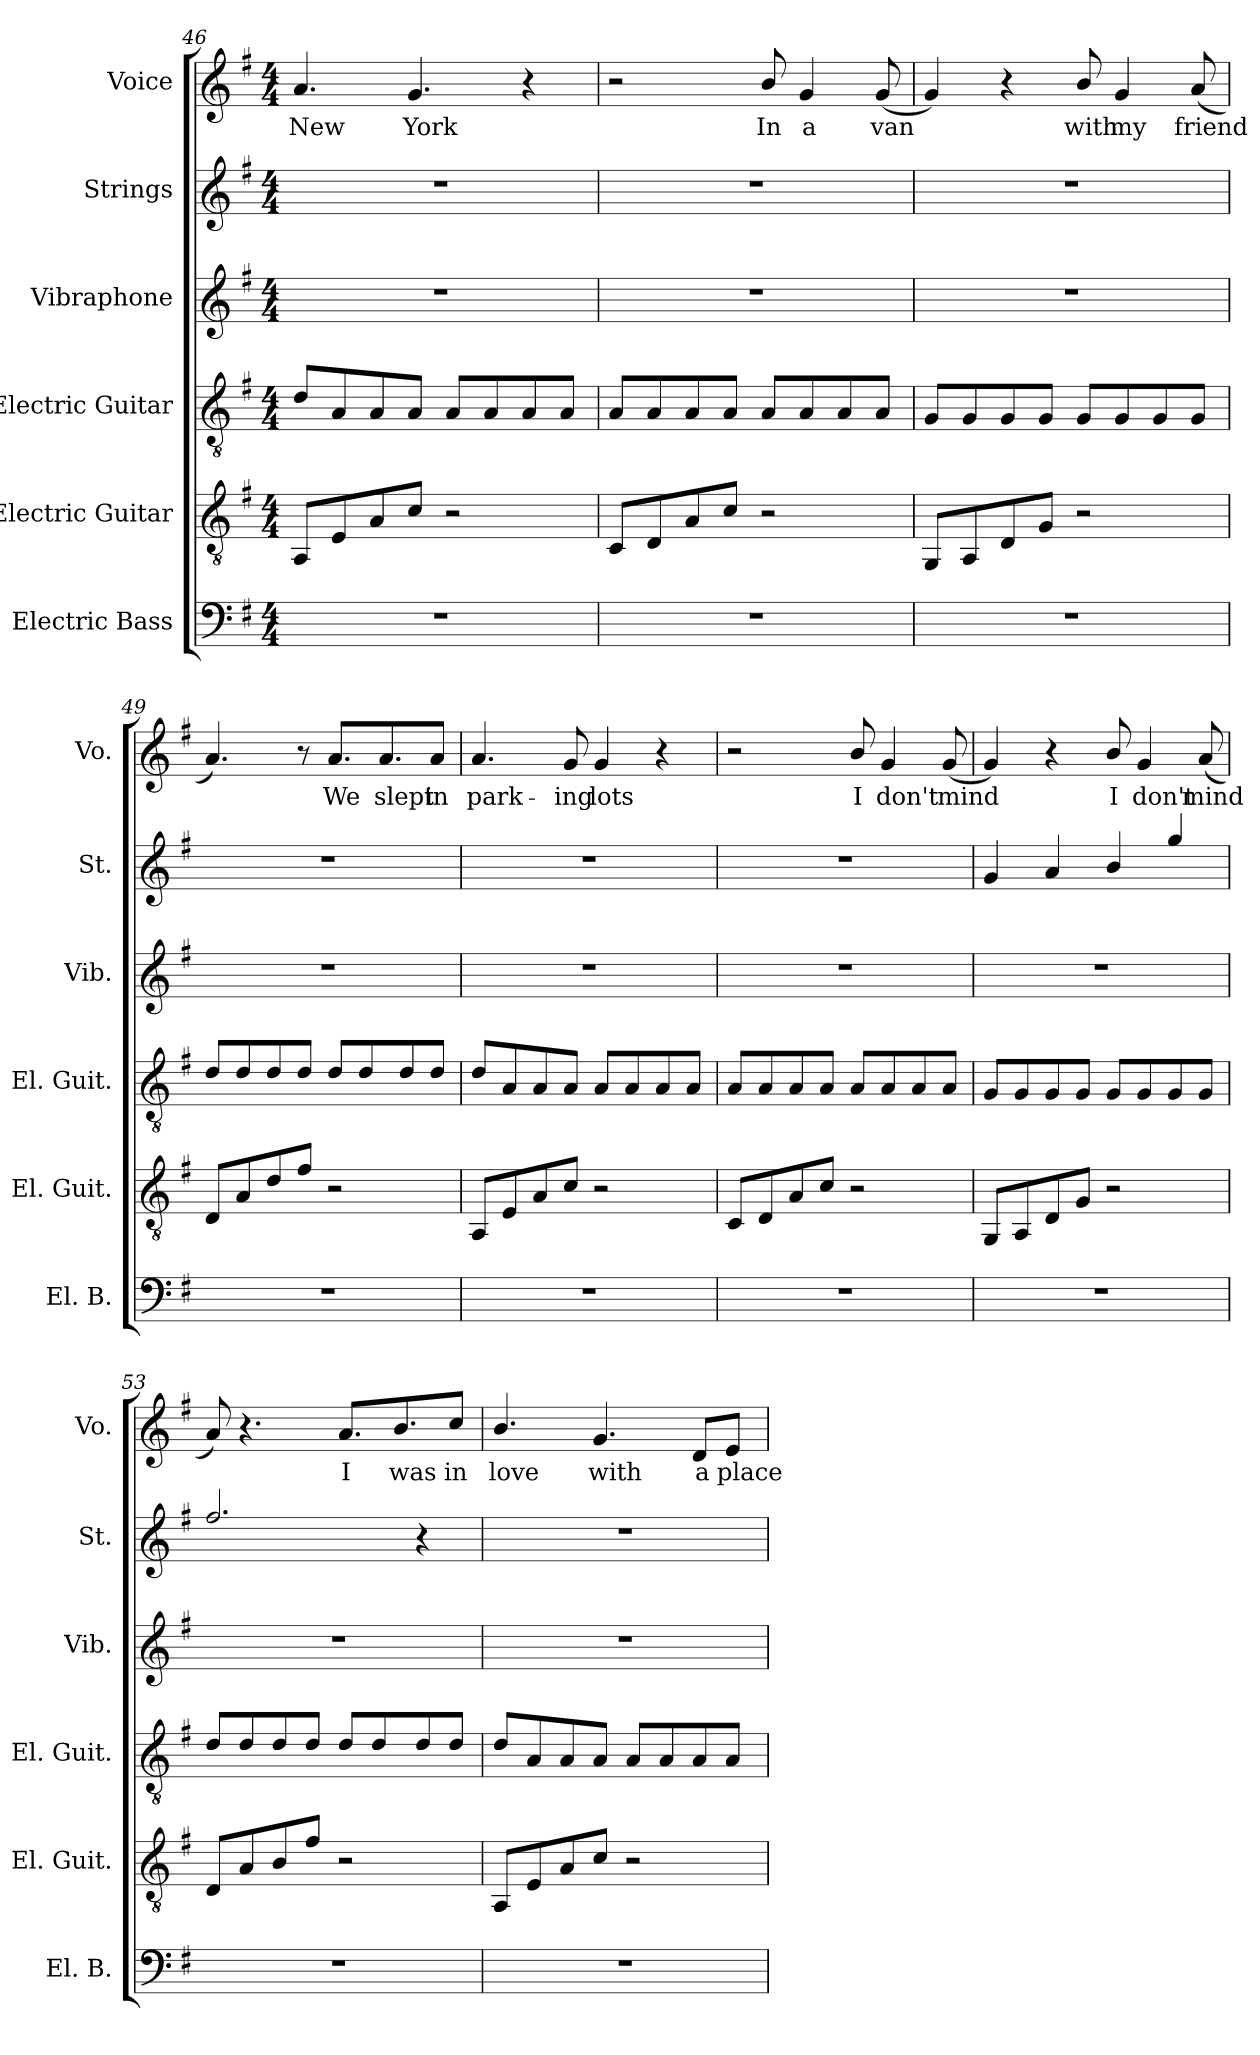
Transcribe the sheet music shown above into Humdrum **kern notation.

**kern	**kern	**kern	**kern	**kern	**kern	**text
*part6	*part5	*part4	*part3	*part2	*part1	*part1
*staff6	*staff5	*staff4	*staff3	*staff2	*staff1	*staff1
*I"Electric Bass	*I"Electric Guitar	*I"Electric Guitar	*I"Vibraphone	*I"Strings	*I"Voice	*
*I'El. B.	*I'El. Guit.	*I'El. Guit.	*I'Vib.	*I'St.	*I'Vo.	*
!!LO:LB:g=z
*clefF4	*clefGv2	*clefGv2	*clefG2	*clefG2	*clefG2	*
*k[f#]	*k[f#]	*k[f#]	*k[f#]	*k[f#]	*k[f#]	*
*M4/4	*M4/4	*M4/4	*M4/4	*M4/4	*M4/4	*
=46	=46	=46	=46	=46	=46	=46
1r	8AA/L	8d/L	1r	1r	4.a/	New
.	8E/	8A/	.	.	.	.
.	8A/	8A/	.	.	.	.
.	8c/J	8A/J	.	.	4.g/	York
.	2r	8A/L	.	.	.	.
.	.	8A/	.	.	.	.
.	.	8A/	.	.	4r	.
.	.	8A/J	.	.	.	.
=47	=47	=47	=47	=47	=47	=47
1r	8C/L	8A/L	1r	1r	2r	.
.	8D/	8A/	.	.	.	.
.	8A/	8A/	.	.	.	.
.	8c/J	8A/J	.	.	.	.
.	2r	8A/L	.	.	8b/	In
.	.	8A/	.	.	4g/	a
.	.	8A/	.	.	.	.
.	.	8A/J	.	.	(8g/	van
=48	=48	=48	=48	=48	=48	=48
1r	8GG/L	8G/L	1r	1r	4g/)	.
.	8AA/	8G/	.	.	.	.
.	8D/	8G/	.	.	4r	.
.	8G/J	8G/J	.	.	.	.
.	2r	8G/L	.	.	8b/	with
.	.	8G/	.	.	4g/	my
.	.	8G/	.	.	.	.
.	.	8G/J	.	.	(8a/	friend
=49	=49	=49	=49	=49	=49	=49
1r	8D/L	8d/L	1r	1r	4.a/)	.
.	8A/	8d/	.	.	.	.
.	8d/	8d/	.	.	.	.
.	8f#/J	8d/J	.	.	8r	.
.	2r	8d/L	.	.	8.a/L	We
.	.	8d/	.	.	.	.
.	.	.	.	.	8.a/	slept
.	.	8d/	.	.	.	.
.	.	8d/J	.	.	8a/J	in
!!LO:PB:g=z
=50	=50	=50	=50	=50	=50	=50
1r	8AA/L	8d/L	1r	1r	4.a/	park-
.	8E/	8A/	.	.	.	.
.	8A/	8A/	.	.	.	.
.	8c/J	8A/J	.	.	8g/	-ing
.	2r	8A/L	.	.	4g/	lots
.	.	8A/	.	.	.	.
.	.	8A/	.	.	4r	.
.	.	8A/J	.	.	.	.
=51	=51	=51	=51	=51	=51	=51
1r	8C/L	8A/L	1r	1r	2r	.
.	8D/	8A/	.	.	.	.
.	8A/	8A/	.	.	.	.
.	8c/J	8A/J	.	.	.	.
.	2r	8A/L	.	.	8b/	I
.	.	8A/	.	.	4g/	don't
.	.	8A/	.	.	.	.
.	.	8A/J	.	.	(8g/	mind
=52	=52	=52	=52	=52	=52	=52
1r	8GG/L	8G/L	1r	4g/	4g/)	.
.	8AA/	8G/	.	.	.	.
.	8D/	8G/	.	4a/	4r	.
.	8G/J	8G/J	.	.	.	.
.	2r	8G/L	.	4b/	8b/	I
.	.	8G/	.	.	4g/	don't
.	.	8G/	.	4gg/	.	.
.	.	8G/J	.	.	(8a/	mind
!!LO:LB:g=z
=53	=53	=53	=53	=53	=53	=53
1r	8D/L	8d/L	1r	2.ff#/	8a/)	.
.	8A/	8d/	.	.	4.r	.
.	8B/	8d/	.	.	.	.
.	8f#/J	8d/J	.	.	.	.
.	2r	8d/L	.	.	8.a/L	I
.	.	8d/	.	.	.	.
.	.	.	.	.	8.b/	was
.	.	8d/	.	4r	.	.
.	.	8d/J	.	.	8cc/J	in
=54	=54	=54	=54	=54	=54	=54
1r	8AA/L	8d/L	1r	1r	4.b/	love
.	8E/	8A/	.	.	.	.
.	8A/	8A/	.	.	.	.
.	8c/J	8A/J	.	.	4.g/	with
.	2r	8A/L	.	.	.	.
.	.	8A/	.	.	.	.
.	.	8A/	.	.	8d/L	a
.	.	8A/J	.	.	8e/J	place
=	=	=	=	=	=	=
*-	*-	*-	*-	*-	*-	*-
